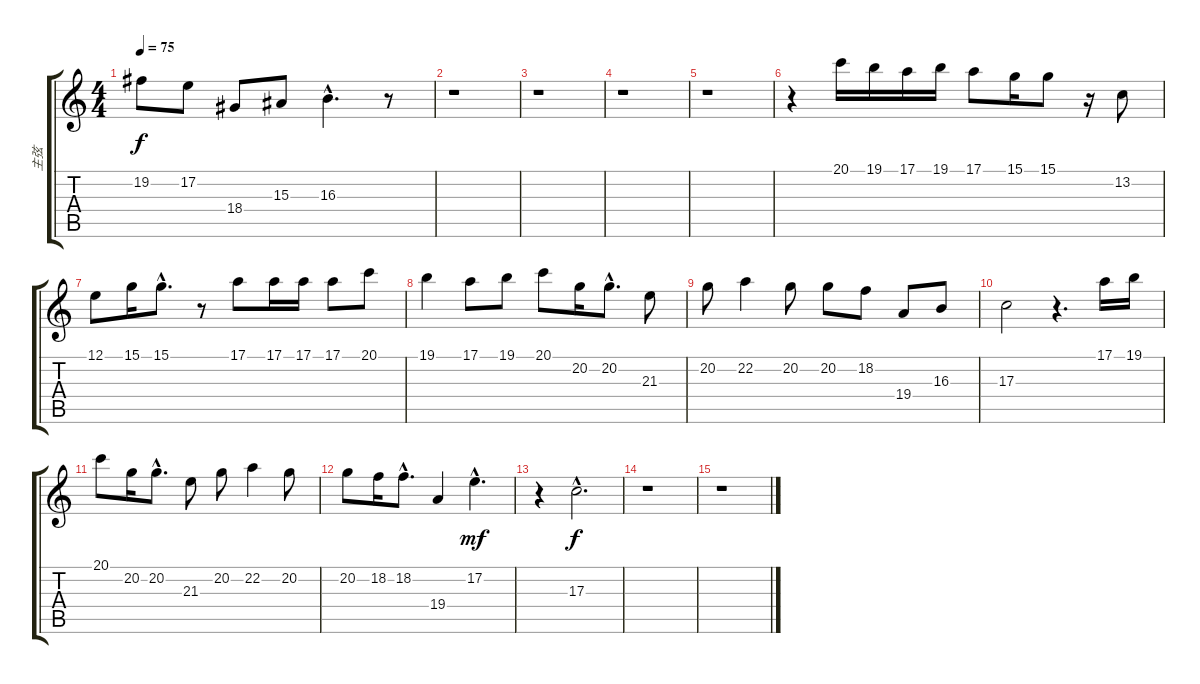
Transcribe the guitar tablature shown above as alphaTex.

\track ("主弦" "主弦") {instrument flute}
\staff {score tabs}
\tuning (E4 B3 G3 D3 A2 E2) {hide}
\ts (4 4)
\tempo 75
\clef g2
\ks c
19.2.8{dy f} 17.2.8 18.4.8 15.3.8 16.3{hac}.4{d} r.8 |
r.1 |
r.1 |
r.1 |
r.1 |
r.4 20.1.16 19.1.16 17.1.16 19.1.16 17.1.8 15.1.16 15.1.8 r.16 13.2.8 |
12.1.8 15.1.16 15.1{hac}.8{d} r.8 17.1.8 17.1.16 17.1.16 17.1.8 20.1.8 |
19.1.4 17.1.8 19.1.8 20.1.8 20.2.16 20.2{hac}.8{d} 21.3.8 |
20.2.8 22.2.4 20.2.8 20.2.8 18.2.8 19.4.8 16.3.8 |
17.3.2 r.4{d} 17.1.16 19.1.16 |
20.1.8 20.2.16 20.2{hac}.8{d} 21.3.8 20.2.8 22.2.4 20.2.8 |
20.2.8 18.2.16 18.2{hac}.8{d} 19.4.4 17.2{hac}.4{d dy mf} |
r.4 17.3{hac}.2{d dy f} |
r.1 |
r.1
